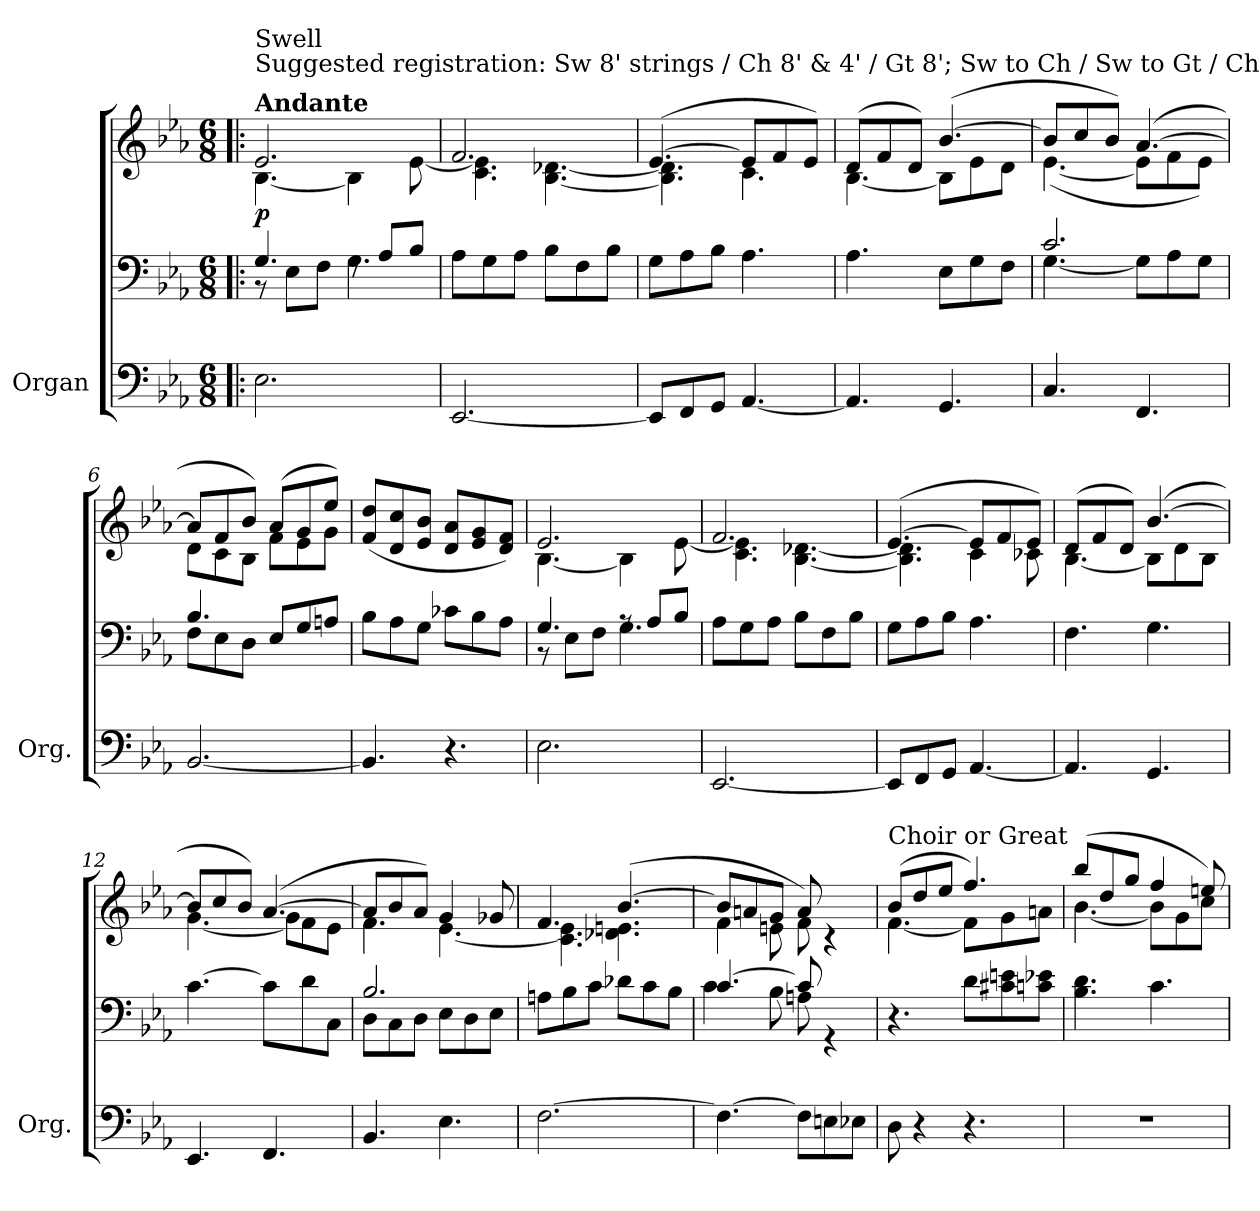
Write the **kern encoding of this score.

**kern	**kern	**kern	**dynam
*part1	*part1	*part1	*part1
*staff3	*staff2	*staff1	*staff1/2/3
*I"Organ	*	*	*
*I'Org.	*	*	*
*clefF4	*clefF4	*clefG2	*
*k[b-e-a-]	*k[b-e-a-]	*k[b-e-a-]	*
*M6/8	*M6/8	*M6/8	*
=1!|:	=1!|:	=1!|:	=1!|:
*	*^	*^	*
!	!	!	!LO:TX:a:B:t=Andante	!	!
!	!	!	!LO:TX:a:t=Suggested registration&colon; Sw 8' strings / Ch 8' & 4' / Gt 8'; Sw to Ch / Sw to Gt / Ch to Gt; Ped 16' & 8'	!	!
!	!	!	!LO:TX:a:t=Swell	!	!
!	!	!	!	!	!LO:DY:a=2
2.E-\	4.G/	8r	2.e-/	[4.B-\	p
.	.	8E-\L	.	.	.
.	.	8F\J	.	.	.
.	8rF	4.G\	.	4B-\]	.
.	8A-/L	.	.	.	.
.	8B-/J	.	.	[8e-\	.
*	*v	*v	*	*	*
=2	=2	=2	=2	=2
[2.EE-/	8A-\L	2.f/	4.c\ 4.e-\]	.
.	8G\	.	.	.
.	8A-\J	.	.	.
.	8B-\L	.	[4.B-\ [4.d-X\	.
.	8F\	.	.	.
.	8B-\J	.	.	.
=3	=3	=3	=3	=3
8EE-/L]	8G\L	([4.e-/	4.B-\] 4.d-\]	.
8FF/	8A-\	.	.	.
8GG/J	8B-\J	.	.	.
[4.AA-/	4.A-\	8e-/L]	4.c\	.
.	.	8f/	.	.
.	.	8e-/J)	.	.
=4	=4	=4	=4	=4
4.AA-/]	4.A-\	(8d/L	[4.B-\	.
.	.	8f/	.	.
.	.	8d/J)	.	.
4.GG/	8E-\L	([4.b-/	8B-\L]	.
.	8G\	.	8e-\	.
.	8F\J	.	8d\J	.
=5	=5	=5	=5	=5
*	*^	*	*	*
4.C/	2.c/	[4.G\	8b-/L]	([4.e-\	.
.	.	.	8cc/	.	.
.	.	.	8b-/J)	.	.
4.FF/	.	8G\L]	([4.a-/	8e-\L]	.
.	.	8A-\	.	8f\	.
.	.	8G\J	.	8e-\J)	.
!!LO:LB:g=z	!!
=6	=6	=6	=6	=6	=6
[2.BB-/	4.B-/	8F\L	8a-/L]	8d\L	.
.	.	8E-\	8f/	8c\	.
.	.	8D\J	8b-/J)	8B-\J	.
.	8E-/L	4.ryy	(8a-/L	8f\L	.
.	8G/	.	8g/	8e-\	.
.	8An/J	.	8ee-/J)	8g\J	.
*	*v	*v	*	*	*
*	*	*v	*v	*
=7	=7	=7	=7
4.BB-/]	8B-\L	(8f/ 8dd/L	.
.	8A-\	8d/ 8cc/	.
.	8G\J	8e-/ 8b-/J	.
4.r	8c-X\L	8d/ 8a-/L	.
.	8B-\	8e-/ 8g/	.
.	8A-\J	8d/ 8f/J)	.
=8	=8	=8	=8
*	*^	*^	*
2.E-\	4.G/	8r	2.e-/	[4.B-\	.
.	.	8E-\L	.	.	.
.	.	8F\J	.	.	.
.	8rA	4.G\	.	4B-\]	.
.	8A-/L	.	.	.	.
.	8B-/J	.	.	[8e-\	.
*	*v	*v	*	*	*
=9	=9	=9	=9	=9
[2.EE-/	8A-\L	2.f/	4.c\ 4.e-\]	.
.	8G\	.	.	.
.	8A-\J	.	.	.
.	8B-\L	.	[4.B-\ [4.d-X\	.
.	8F\	.	.	.
.	8B-\J	.	.	.
=10	=10	=10	=10	=10
8EE-/L]	8G\L	([4.e-/	4.B-\] 4.d-\]	.
8FF/	8A-\	.	.	.
8GG/J	8B-\J	.	.	.
[4.AA-/	4.A-\	8e-/L]	4c\	.
.	.	8f/	.	.
.	.	8e-/J)	8c-X\	.
=11	=11	=11	=11	=11
4.AA-/]	4.F\	(8d/L	[4.B-\	.
.	.	8f/	.	.
.	.	8d/J)	.	.
4.GG/	4.G\	([4.b-/	8B-\L]	.
.	.	.	8d\	.
.	.	.	8B-\J	.
!!LO:LB:g=z	!!
=12	=12	=12	=12	=12
4.EE-/	[4.c\	8b-/L]	[4.g\	.
.	.	8cc/	.	.
.	.	8b-/J)	.	.
4.FF/	8c\L]	([4.a-/	8g\L]	.
.	8d\	.	8f\	.
.	8C\J	.	8e-\J	.
=13	=13	=13	=13	=13
*	*^	*	*	*
4.BB-/	2.B-/	8D\L	8a-/L]	4.f\	.
.	.	8C\	8b-/	.	.
.	.	8D\J	8a-/J)	.	.
4.E-\	.	8E-\L	4g/	[4.e-\	.
.	.	8D\	.	.	.
.	.	8E-\J	8g-X/	.	.
*	*v	*v	*	*	*
=14	=14	=14	=14	=14
[2.F\	8An\L	4.f/	4.c\ 4.e-\]	.
.	8B-\	.	.	.
.	8c\J	.	.	.
.	8d-X\L	([4.b-/	4.d-X\ 4.en\	.
.	8c\	.	.	.
.	8B-\J	.	.	.
=15	=15	=15	=15	=15
*	*^	*	*	*
4.F\_	[4.c/	4c\	8b-/L]	4f\	.
.	.	.	8an/	.	.
.	.	8B-\	8g/J	8en\	.
8F\L]	8c/]	8An\	8a/)	8f\	.
8En\	4rGG	4ryy	4rc	4ryy	.
8E-X\J	.	.	.	.	.
*	*v	*v	*	*	*
=16	=16	=16	=16	=16
!	!	!LO:TX:a:t=Choir or Great	!	!
8D\	4.r	(8b-/L	[4.f\	.
4r	.	8dd/	.	.
.	.	8ee-/J	.	.
4.r	8d\L	4.ff/)	8f\L]	.
.	8c#X\ 8en\	.	8g\	.
.	8cn\ 8e-X\J	.	8an\J	.
!!LO:LB:g=z	!!
=17	=17	=17	=17	=17
2.r	4.B-\ 4.d\	(8bb-/L	[4.b-\	.
.	.	8dd/	.	.
.	.	8gg/J	.	.
.	4.c\	4ff/	8b-\L]	.
.	.	.	8g\	.
.	.	8een/)	8cc\J	.
*	*	*v	*v	*
=	=	=	=
*-	*-	*-	*-
